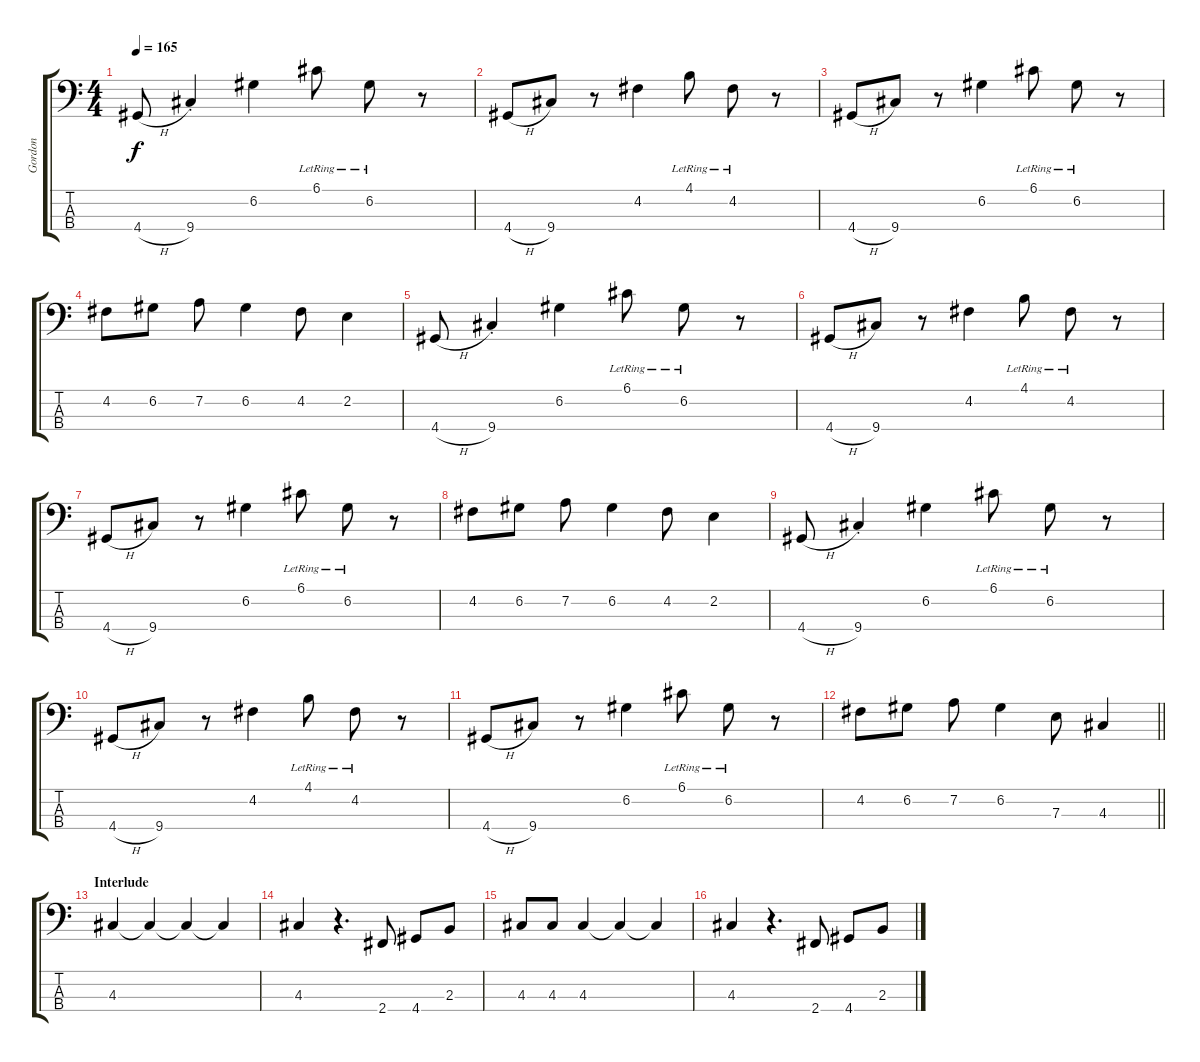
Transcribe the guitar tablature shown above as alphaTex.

\track ("Gordon" "Gordon") {instrument electricbassfinger}
\staff {score tabs}
\tuning (G2 D2 A1 E1) {hide}
\ts (4 4)
\tempo 165
\clef f4
\ks c
4.4{h}.8{dy f} 9.4{st}.4 6.2.4 6.1{lr}.8 6.2{lr}.8 r.8 |
4.4{h}.8 9.4.8 r.8 4.2.4 4.1{lr}.8 4.2{lr}.8 r.8 |
4.4{h}.8 9.4.8 r.8 6.2.4 6.1{lr}.8 6.2{lr}.8 r.8 |
4.2.8 6.2.8 7.2.8 6.2.4 4.2.8 2.2.4 |
4.4{h}.8 9.4{st}.4 6.2.4 6.1{lr}.8 6.2{lr}.8 r.8 |
4.4{h}.8 9.4.8 r.8 4.2.4 4.1{lr}.8 4.2{lr}.8 r.8 |
4.4{h}.8 9.4.8 r.8 6.2.4 6.1{lr}.8 6.2{lr}.8 r.8 |
4.2.8 6.2.8 7.2.8 6.2.4 4.2.8 2.2.4 |
4.4{h}.8 9.4{st}.4 6.2.4 6.1{lr}.8 6.2{lr}.8 r.8 |
4.4{h}.8 9.4.8 r.8 4.2.4 4.1{lr}.8 4.2{lr}.8 r.8 |
4.4{h}.8 9.4.8 r.8 6.2.4 6.1{lr}.8 6.2{lr}.8 r.8 |
\barLineRight lightlight
4.2.8 6.2.8 7.2.8 6.2.4 7.3.8 4.3.4 |
\section ("" "Interlude")
4.3.4 4.3{t}.4 4.3{t}.4 4.3{t}.4 |
4.3.4 r.4{d} 2.4.8 4.4.8 2.3.8 |
4.3.8 4.3.8 4.3.4 4.3{t}.4 4.3{t}.4 |
4.3.4 r.4{d} 2.4.8 4.4.8 2.3.8
